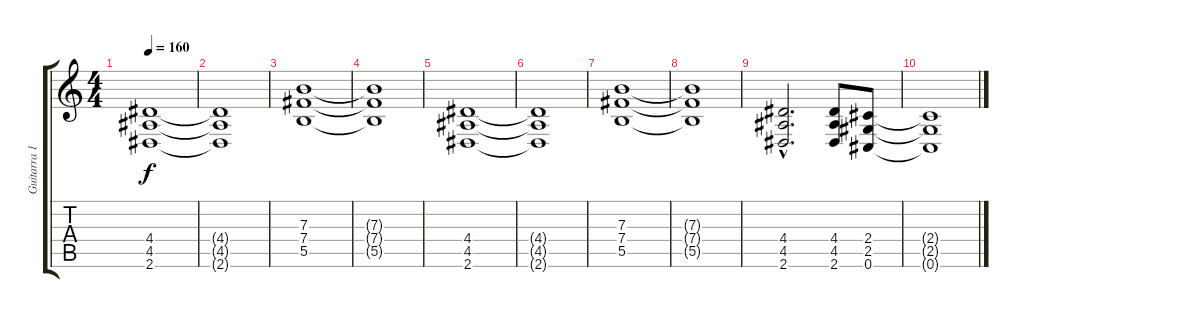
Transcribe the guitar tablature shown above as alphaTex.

\track ("Guitarra 1" "Guitarra 1") {instrument distortionguitar}
\staff {score tabs}
\tuning (Db4 Ab3 E3 B2 Gb2 Db2) {hide}
\ts (4 4)
\tempo 160
\clef g2
\ks c
(4.4 4.5 2.6).1{dy f} |
(4.4{t} 4.5{t} 2.6{t}).1 |
(7.3 7.4 5.5).1 |
(7.3{t} 7.4{t} 5.5{t}).1 |
(4.4 4.5 2.6).1 |
(4.4{t} 4.5{t} 2.6{t}).1 |
(7.3 7.4 5.5).1 |
(7.3{t} 7.4{t} 5.5{t}).1 |
(4.4{hac} 4.5{hac} 2.6{hac}).2{d} (4.4 4.5 2.6).8 (2.4 2.5 0.6).8 |
(2.4{t} 2.5{t} 0.6{t}).1
